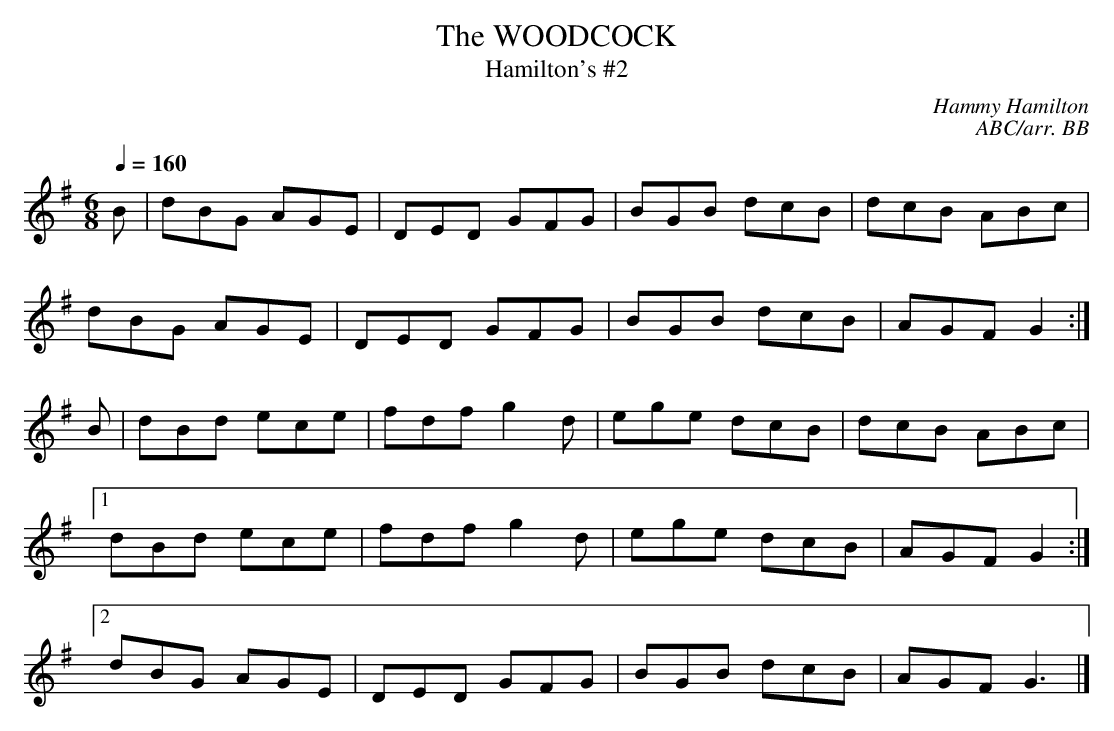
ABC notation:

X:1
T:WOODCOCK, The
T:Hamilton's #2
C:Hammy Hamilton
C:ABC/arr. BB
Q:1/4=160
L:1/8
M:6/8
K:G
B|dBG AGE|DED GFG|BGB dcB|dcB ABc|
dBG AGE|DED GFG|BGB dcB|AGF G2:|
B|dBd ece|fdf g2 d|ege dcB|dcB ABc|
[1 dBd ece|fdf g2 d|ege dcB|AGF G2 :|
[2 dBG AGE|DED GFG|BGB dcB|AGF G3|]
